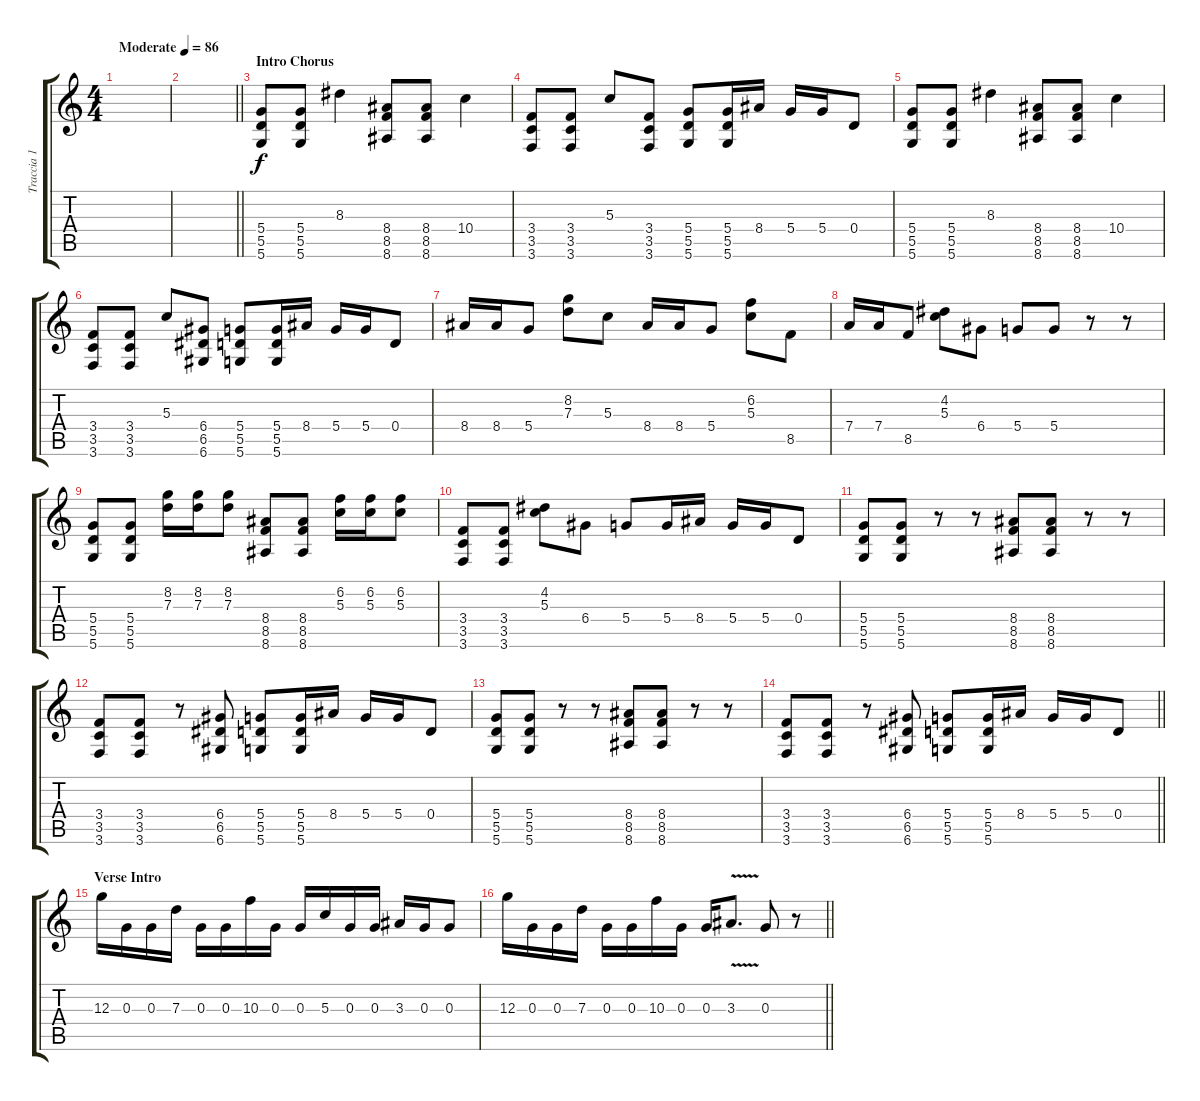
\track ("Traccia 1" "Traccia 1") {instrument overdrivenguitar}
\staff {score tabs}
\tuning (E4 B3 G3 D3 A2 D2) {hide}
\ts (4 4)
\tempo (86 "Moderate")
\clef g2
\ks c
|
\barLineRight lightlight
|
\section ("" "Intro Chorus")
(5.4 5.5 5.6).8 (5.4 5.5 5.6).8 8.3.4 (8.4 8.5 8.6).8 (8.4 8.5 8.6).8 10.4.4 |
(3.4 3.5 3.6).8 (3.4 3.5 3.6).8 5.3.8 (3.4 3.5 3.6).8 (5.4 5.5 5.6).8 (5.4 5.5 5.6).16 8.4.16 5.4.16 5.4.16 0.4.8 |
(5.4 5.5 5.6).8 (5.4 5.5 5.6).8 8.3.4 (8.4 8.5 8.6).8 (8.4 8.5 8.6).8 10.4.4 |
(3.4 3.5 3.6).8 (3.4 3.5 3.6).8 5.3.8 (6.4 6.5 6.6).8 (5.4 5.5 5.6).8 (5.4 5.5 5.6).16 8.4.16 5.4.16 5.4.16 0.4.8 |
8.4.16 8.4.16 5.4.8 (8.2 7.3).8 5.3.8 8.4.16 8.4.16 5.4.8 (6.2 5.3).8 8.5.8 |
7.4.16 7.4.16 8.5.8 (4.2 5.3).8 6.4.8 5.4.8 5.4.8 r.8 r.8 |
(5.4 5.5 5.6).8 (5.4 5.5 5.6).8 (8.2 7.3).16 (8.2 7.3).16 (8.2 7.3).8 (8.4 8.5 8.6).8 (8.4 8.5 8.6).8 (6.2 5.3).16 (6.2 5.3).16 (6.2 5.3).8 |
(3.4 3.5 3.6).8 (3.4 3.5 3.6).8 (4.2 5.3).8 6.4.8 5.4.8 5.4.16 8.4.16 5.4.16 5.4.16 0.4.8 |
(5.4 5.5 5.6).8 (5.4 5.5 5.6).8 r.8 r.8 (8.4 8.5 8.6).8 (8.4 8.5 8.6).8 r.8 r.8 |
(3.4 3.5 3.6).8 (3.4 3.5 3.6).8 r.8 (6.4 6.5 6.6).8 (5.4 5.5 5.6).8 (5.4 5.5 5.6).16 8.4.16 5.4.16 5.4.16 0.4.8 |
(5.4 5.5 5.6).8 (5.4 5.5 5.6).8 r.8 r.8 (8.4 8.5 8.6).8 (8.4 8.5 8.6).8 r.8 r.8 |
\barLineRight lightlight
(3.4 3.5 3.6).8 (3.4 3.5 3.6).8 r.8 (6.4 6.5 6.6).8 (5.4 5.5 5.6).8 (5.4 5.5 5.6).16 8.4.16 5.4.16 5.4.16 0.4.8 |
\section ("" "Verse Intro")
12.3.16{instrument overdrivenguitar} 0.3.16 0.3.16 7.3.16 0.3.16 0.3.16 10.3.16 0.3.16 0.3.16 5.3.16 0.3.16 0.3.16 3.3.16 0.3.16 0.3.8 |
\barLineRight lightlight
12.3.16 0.3.16 0.3.16 7.3.16 0.3.16 0.3.16 10.3.16 0.3.16 0.3.16 3.3{v}.8{d} 0.3.8 r.8
